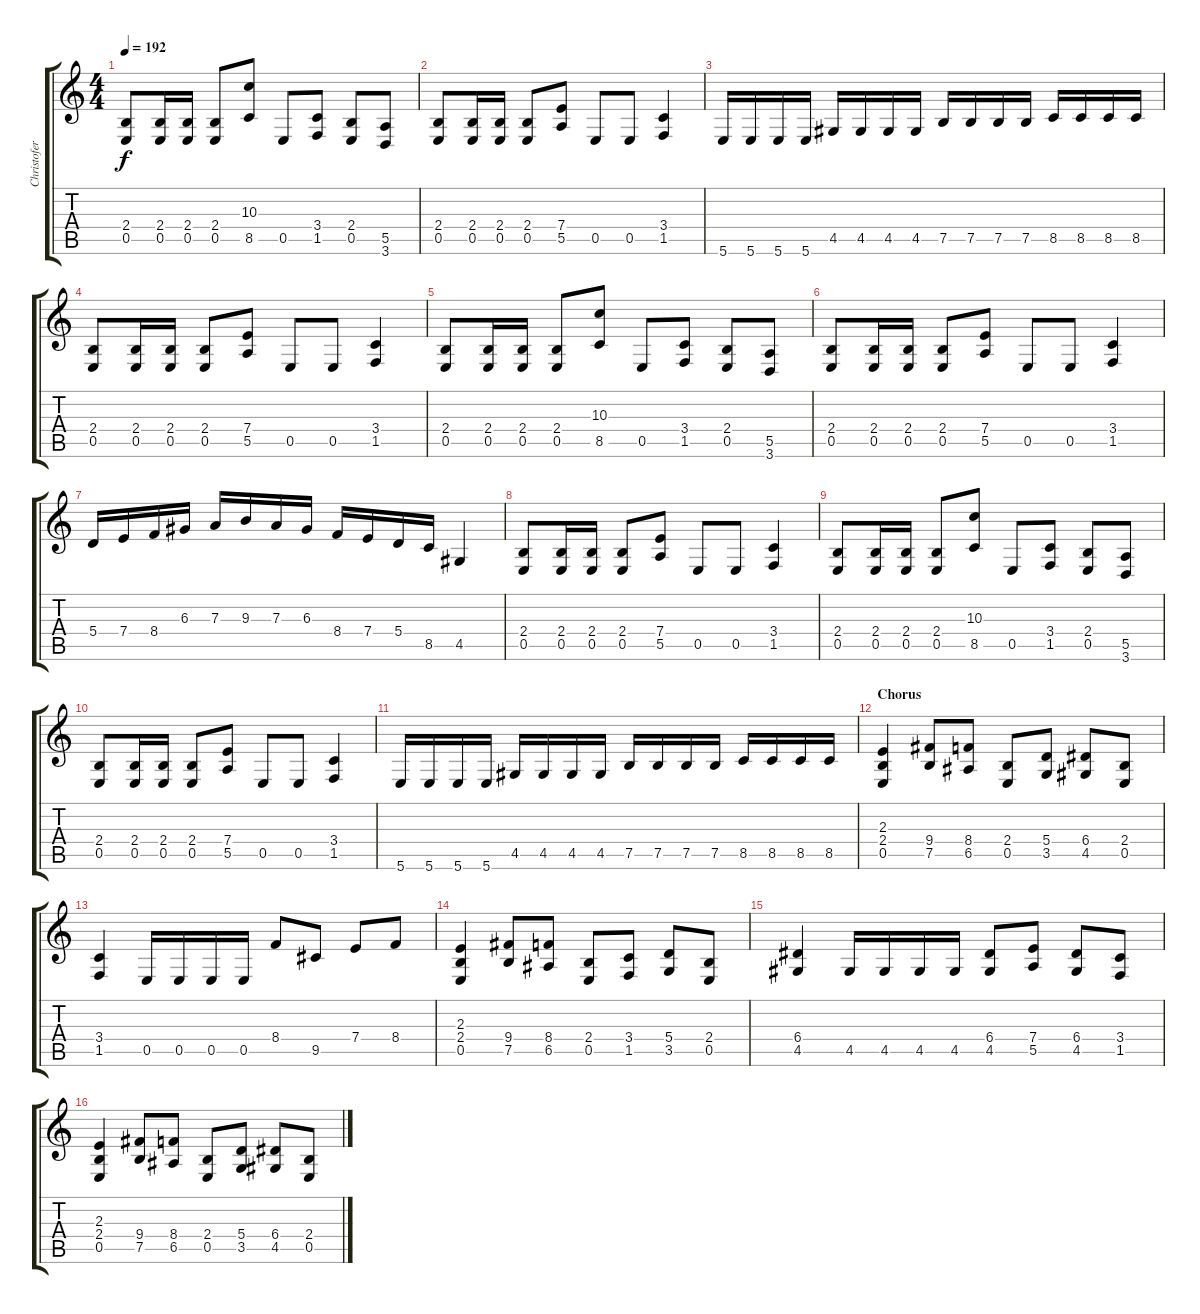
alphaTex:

\track ("Christofer" "Christofer") {instrument distortionguitar}
\staff {score tabs}
\tuning (B3 Gb3 D3 A2 E2 B1) {hide}
\ts (4 4)
\tempo 192
\clef g2
\ks c
(2.4 0.5).8{dy f} (2.4 0.5).16 (2.4 0.5).16 (2.4 0.5).8 (10.3 8.5).8 0.5.8 (3.4 1.5).8 (2.4 0.5).8 (5.5 3.6).8 |
(2.4 0.5).8 (2.4 0.5).16 (2.4 0.5).16 (2.4 0.5).8 (7.4 5.5).8 0.5.8 0.5.8 (3.4 1.5).4 |
5.6.16 5.6.16 5.6.16 5.6.16 4.5.16 4.5.16 4.5.16 4.5.16 7.5.16 7.5.16 7.5.16 7.5.16 8.5.16 8.5.16 8.5.16 8.5.16 |
(2.4 0.5).8 (2.4 0.5).16 (2.4 0.5).16 (2.4 0.5).8 (7.4 5.5).8 0.5.8 0.5.8 (3.4 1.5).4 |
(2.4 0.5).8 (2.4 0.5).16 (2.4 0.5).16 (2.4 0.5).8 (10.3 8.5).8 0.5.8 (3.4 1.5).8 (2.4 0.5).8 (5.5 3.6).8 |
(2.4 0.5).8 (2.4 0.5).16 (2.4 0.5).16 (2.4 0.5).8 (7.4 5.5).8 0.5.8 0.5.8 (3.4 1.5).4 |
5.4.16 7.4.16 8.4.16 6.3.16 7.3.16 9.3.16 7.3.16 6.3.16 8.4.16 7.4.16 5.4.16 8.5.16 4.5.4 |
(2.4 0.5).8 (2.4 0.5).16 (2.4 0.5).16 (2.4 0.5).8 (7.4 5.5).8 0.5.8 0.5.8 (3.4 1.5).4 |
(2.4 0.5).8 (2.4 0.5).16 (2.4 0.5).16 (2.4 0.5).8 (10.3 8.5).8 0.5.8 (3.4 1.5).8 (2.4 0.5).8 (5.5 3.6).8 |
(2.4 0.5).8 (2.4 0.5).16 (2.4 0.5).16 (2.4 0.5).8 (7.4 5.5).8 0.5.8 0.5.8 (3.4 1.5).4 |
5.6.16 5.6.16 5.6.16 5.6.16 4.5.16 4.5.16 4.5.16 4.5.16 7.5.16 7.5.16 7.5.16 7.5.16 8.5.16 8.5.16 8.5.16 8.5.16 |
\section ("" "Chorus")
(2.3 2.4 0.5).4 (9.4 7.5).8 (8.4 6.5).8 (2.4 0.5).8 (5.4 3.5).8 (6.4 4.5).8 (2.4 0.5).8 |
(3.4 1.5).4 0.5.16 0.5.16 0.5.16 0.5.16 8.4.8 9.5.8 7.4.8 8.4.8 |
(2.3 2.4 0.5).4 (9.4 7.5).8 (8.4 6.5).8 (2.4 0.5).8 (3.4 1.5).8 (5.4 3.5).8 (2.4 0.5).8 |
(6.4 4.5).4 4.5.16 4.5.16 4.5.16 4.5.16 (6.4 4.5).8 (7.4 5.5).8 (6.4 4.5).8 (3.4 1.5).8 |
(2.3 2.4 0.5).4 (9.4 7.5).8 (8.4 6.5).8 (2.4 0.5).8 (5.4 3.5).8 (6.4 4.5).8 (2.4 0.5).8
